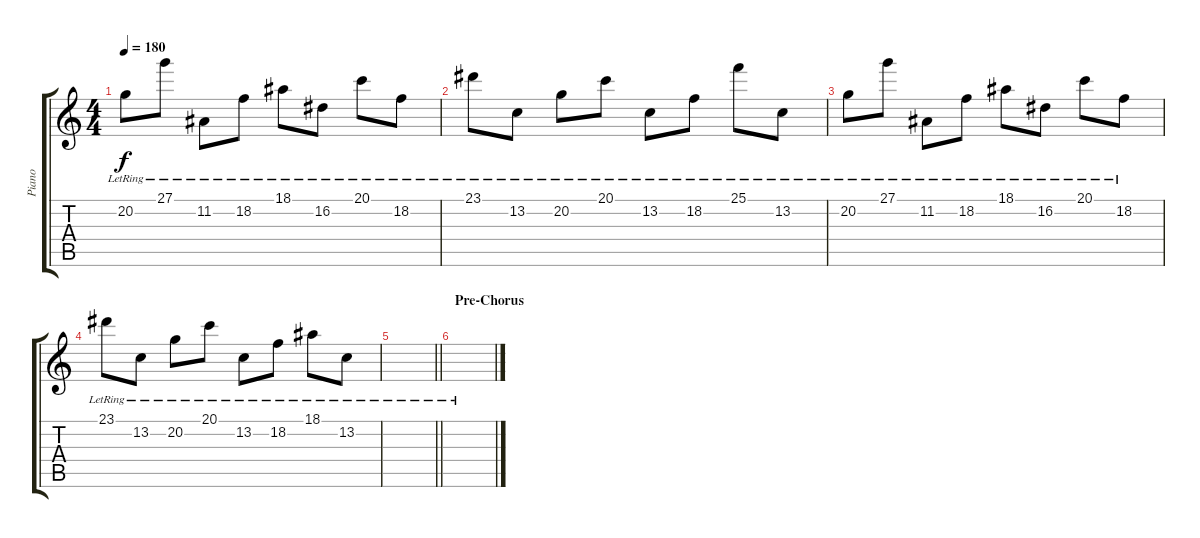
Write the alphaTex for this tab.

\track ("Piano" "Piano") {instrument acousticgrandpiano}
\staff {score tabs}
\tuning (E4 B3 G3 D3 A2 E2) {hide}
\ts (4 4)
\tempo 180
\clef g2
\ks c
20.2{lr}.8{dy f} 27.1{lr}.8 11.2{lr}.8 18.2{lr}.8 18.1{lr}.8 16.2{lr}.8 20.1{lr}.8 18.2{lr}.8 |
23.1{lr}.8 13.2{lr}.8 20.2{lr}.8 20.1{lr}.8 13.2{lr}.8 18.2{lr}.8 25.1{lr}.8 13.2{lr}.8 |
20.2{lr}.8 27.1{lr}.8 11.2{lr}.8 18.2{lr}.8 18.1{lr}.8 16.2{lr}.8 20.1{lr}.8 18.2{lr}.8 |
23.1{lr}.8 13.2{lr}.8 20.2{lr}.8 20.1{lr}.8 13.2{lr}.8 18.2{lr}.8 18.1{lr}.8 13.2{lr}.8 |
\barLineRight lightlight
|
\section ("" "Pre-Chorus")
